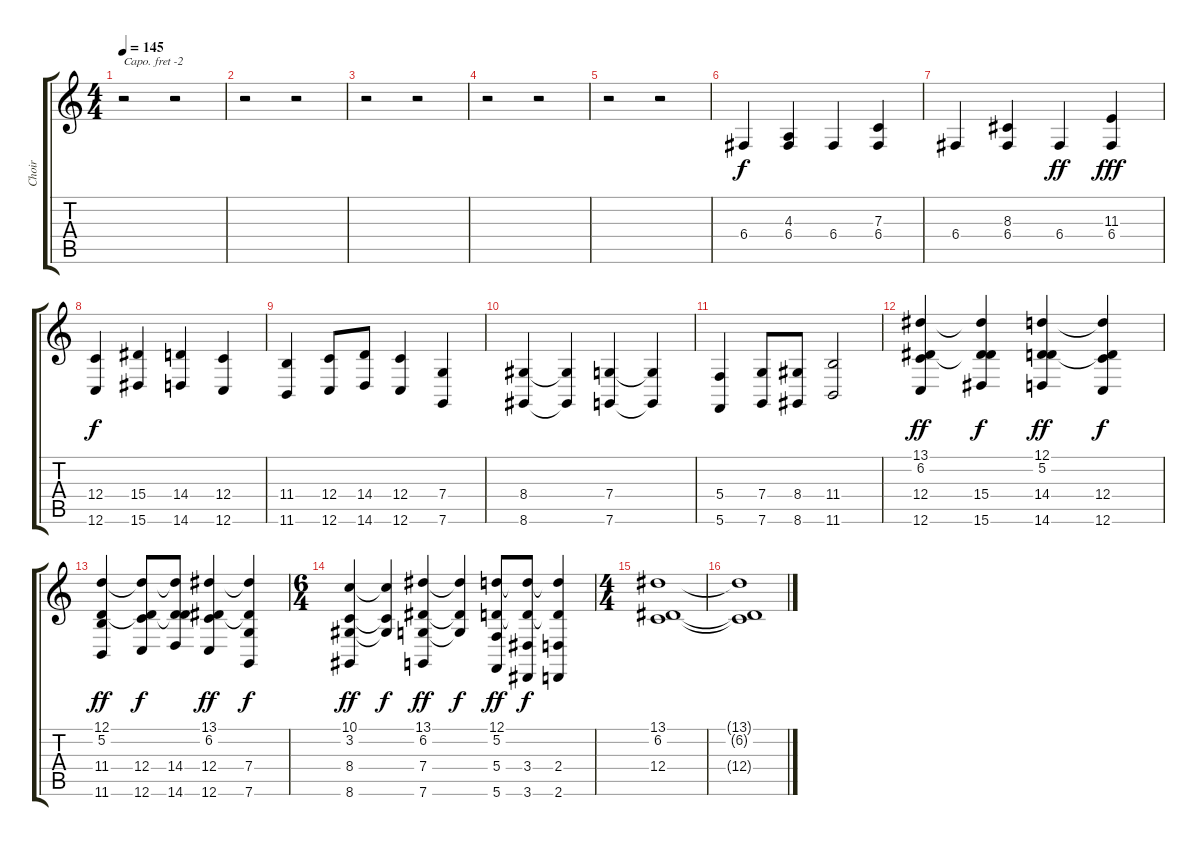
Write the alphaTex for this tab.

\track ("Choir" "Choir") {instrument choiraahs}
\staff {score tabs}
\capo -2
\tuning (E4 B3 G3 D3 A2 D2) {hide}
\ts (4 4)
\tempo 145
\clef g2
\ks c
r.2{dy f} r.2 |
r.2 r.2 |
r.2 r.2 |
r.2 r.2 |
r.2 r.2 |
6.4.4 (4.3 6.4).4 6.4.4 (7.3 6.4).4 |
6.4.4 (8.3 6.4).4 6.4.4{dy ff} (11.3 6.4).4{dy fff} |
(12.4 12.6).4{dy f} (15.4 15.6).4 (14.4 14.6).4 (12.4 12.6).4 |
(11.4 11.6).4 (12.4 12.6).8 (14.4 14.6).8 (12.4 12.6).4 (7.4 7.6).4 |
(8.4 8.6).4 (8.4{t} 8.6{t}).4 (7.4 7.6).4 (7.4{t} 7.6{t}).4 |
(5.4 5.6).4 (7.4 7.6).8 (8.4 8.6).8 (11.4 11.6).2 |
(13.1 6.2 12.4 12.6).4{dy ff} (13.1{t} 6.2{t} 15.4 15.6).4{dy f} (12.1 5.2 14.4 14.6).4{dy ff} (12.1{t} 5.2{t} 12.4 12.6).4{dy f} |
(12.1 5.2 11.4 11.6).4{dy ff} (12.1{t} 5.2{t} 12.4 12.6).8{dy f} (12.1{t} 5.2{t} 14.4 14.6).8 (13.1 6.2 12.4 12.6).4{dy ff} (13.1{t} 6.2{t} 7.4 7.6).4{dy f} |
\ts (6 4)
(10.1 3.2 8.4 8.6).4{dy ff} (10.1{t} 3.2{t} 8.4{t}).4{dy f} (13.1 6.2 7.4 7.6).4{dy ff} (13.1{t} 6.2{t} 7.4{t}).4{dy f} (12.1 5.2 5.4 5.6).8{dy ff} (12.1{t} 5.2{t} 3.4 3.6).8{dy f} (12.1{t} 5.2{t} 2.4 2.6).4 |
\ts (4 4)
(13.1 6.2 12.4).1 |
(13.1{t} 6.2{t} 12.4{t}).1
